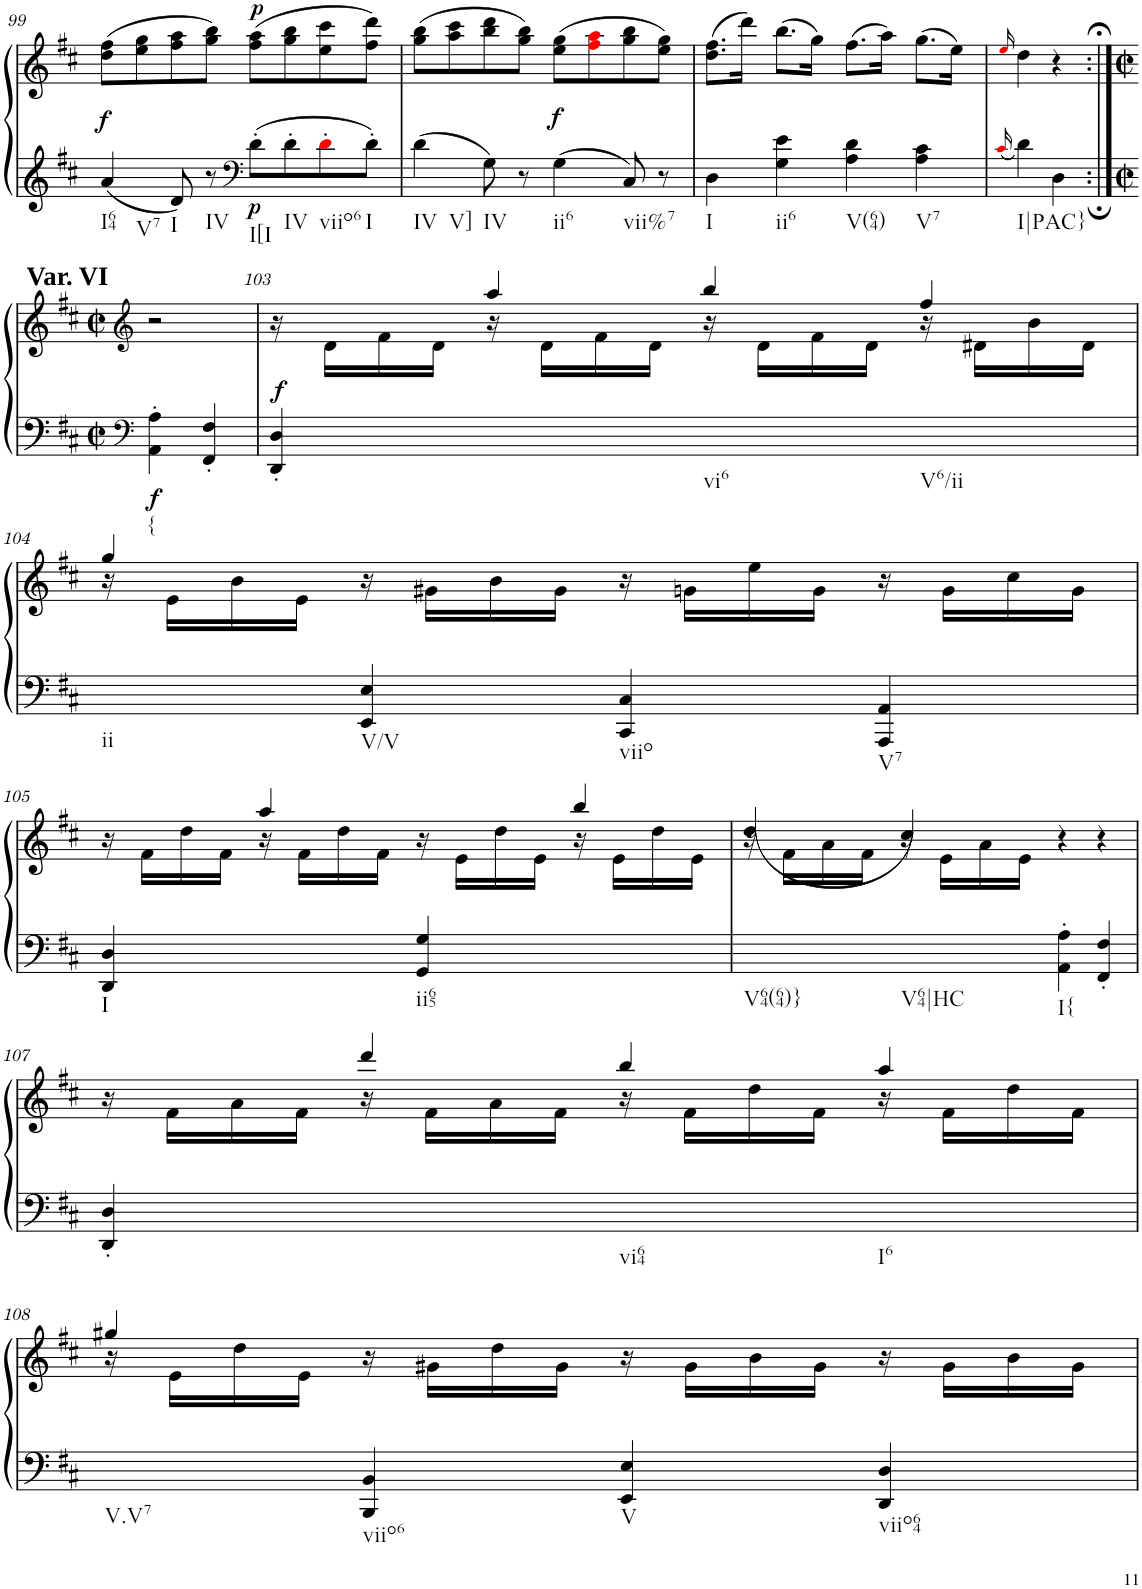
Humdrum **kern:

**kern	**kern	**dynam
*part1	*part1	*part1
*staff2	*staff1	*staff1/2
*I"unbenannt2	*	*
!!LO:PB:g=z
*clefG2	*clefG2	*
*k[f#c#]	*k[f#c#]	*
*M2/2	*M2/2	*
*met(c|)	*met(c|)	*
=99	=99	=99
!LO:TX:b:t=I64	!	!
!LO:TX:b:t=V7	!	!
!	!	!LO:DY:b
4a/	(8dd\ 8ff#\L	f
.	8ee\ 8gg\	.
!LO:TX:b:t=I	!	!
8d/	8ff#\ 8aa\	.
!LO:TX:b:t=IV	!	!
8r	8gg\ 8bb\J)	.
*clefF4	*	*
!LO:TX:b:t=I[I	!	!
!	!	!LO:DY:b=2
!	!	!LO:DY:n=1:a
8d'\L	(8ff#\ 8aa\L	p p
!LO:TX:b:t=IV	!	!
8d'\	8gg\ 8bb\	.
!LO:TX:b:t=viio6	!	!
8d'i\	8ee\ 8ccc#\	.
!LO:TX:b:t=I	!	!
8d'\J	8ff#\ 8ddd\J)	.
=100	=100	=100
!LO:TX:b:t=IV	!	!
!LO:TX:b:t=V]	!	!
4d\	(8gg\ 8bb\L	.
.	8aa\ 8ccc#\	.
!LO:TX:b:t=IV	!	!
8G\	8bb\ 8ddd\	.
8r	8gg\ 8bb\J)	.
!LO:TX:b:t=ii6	!	!
!	!	!LO:DY:b
4G\	(8ee\ 8gg\L	f
.	8ff#i\ 8aai\	.
!LO:TX:b:t=vii%7	!	!
8C#/	8gg\ 8bb\	.
8r	8ee\ 8gg\J)	.
=101	=101	=101
!LO:TX:b:t=I	!	!
4D\	(8.dd\ 8.ff#\L	.
.	16ddd\Jk)	.
!LO:TX:b:t=ii6	!	!
4G\ 4e\	(8.bb\L	.
.	16gg\Jk)	.
!LO:TX:b:t=V(64)	!	!
4A\ 4d\	(8.ff#\L	.
.	16aa\Jk)	.
!LO:TX:b:t=V7	!	!
4A\ 4c#\	(8.gg\L	.
.	16ee\Jk)	.
=102	=102	=102
16qc#i/	16qeei/	.
!LO:TX:b:t=I|PAC}	!	!
4d\	4dd\	.
4D\	4r	.
!!LO:LB:g=z
=102X12:|!	=102X12:|!	=102X12:|!
*clefF4	*clefG2	*
*M2/2	*M2/2	*
*met(c|)	*met(c|)	*
!	!LO:TX:a:B:t=Var. VI	!
!LO:TX:b:t={	!	!
!	!	!LO:DY:b=2
4AA\' 4A\'	2r	f
4FF#/' 4F#/'	.	.
=103	=103	=103
*	*^	*
!	!	!	!LO:DY:a=2
4DD/' 4D/'	16r	4ryy	f
.	16d\LL	.	.
.	16f#\	.	.
.	16d\JJ	.	.
4ryy	16r	4aa/	.
.	16d\LL	.	.
.	16f#\	.	.
.	16d\JJ	.	.
!LO:TX:b:t=vi6	!	!	!
4ryy	16r	4bb/	.
.	16d\LL	.	.
.	16f#\	.	.
.	16d\JJ	.	.
!LO:TX:b:t=V6/ii	!	!	!
4ryy	16r	4ff#/	.
.	16d#X\LL	.	.
.	16b\	.	.
.	16d#\JJ	.	.
!!LO:LB:g=z	!!
=104	=104	=104	=104
!LO:TX:b:t=ii	!	!	!
4ryy	16r	4gg/	.
.	16e\LL	.	.
.	16b\	.	.
.	16e\JJ	.	.
!LO:TX:b:t=V/V	!	!	!
4EE/ 4E/	16r	2.ryy	.
.	16g#X\LL	.	.
.	16b\	.	.
.	16g#\JJ	.	.
!LO:TX:b:t=viio	!	!	!
4CC#/ 4C#/	16r	.	.
.	16gn\LL	.	.
.	16ee\	.	.
.	16g\JJ	.	.
!LO:TX:b:t=V7	!	!	!
4AAA/ 4AA/	16r	.	.
.	16g\LL	.	.
.	16cc#\	.	.
.	16g\JJ	.	.
!!LO:LB:g=z	!!
=105	=105	=105	=105
!LO:TX:b:t=I	!	!	!
4DD/ 4D/	16r	4ryy	.
.	16f#\LL	.	.
.	16dd\	.	.
.	16f#\JJ	.	.
4ryy	16r	4aa/	.
.	16f#\LL	.	.
.	16dd\	.	.
.	16f#\JJ	.	.
!LO:TX:b:t=ii65	!	!	!
4GG/ 4G/	16r	4ryy	.
.	16e\LL	.	.
.	16dd\	.	.
.	16e\JJ	.	.
4ryy	16r	4bb/	.
.	16e\LL	.	.
.	16dd\	.	.
.	16e\JJ	.	.
=106	=106	=106	=106
!LO:TX:b:t=V64(64)}	!	!	!
4ryy	16r	(4dd/	.
.	16f#\LL	.	.
.	16a\	.	.
.	16f#\JJ	.	.
!LO:TX:b:t=V64|HC	!	!	!
4ryy	16r	4cc#/)	.
.	16e\LL	.	.
.	16a\	.	.
.	16e\JJ	.	.
!LO:TX:b:t=I{	!	!	!
4AA\' 4A\'	4r	2ryy	.
4FF#/' 4F#/'	4r	.	.
!!LO:LB:g=z	!!
=107	=107	=107	=107
4DD/' 4D/'	16r	4ryy	.
.	16f#\LL	.	.
.	16a\	.	.
.	16f#\JJ	.	.
4ryy	16r	4ddd/	.
.	16f#\LL	.	.
.	16a\	.	.
.	16f#\JJ	.	.
!LO:TX:b:t=vi64	!	!	!
4ryy	16r	4bb/	.
.	16f#\LL	.	.
.	16dd\	.	.
.	16f#\JJ	.	.
!LO:TX:b:t=I6	!	!	!
4ryy	16r	4aa/	.
.	16f#\LL	.	.
.	16dd\	.	.
.	16f#\JJ	.	.
!!LO:LB:g=z	!!
=108	=108	=108	=108
!LO:TX:b:t=V.V7	!	!	!
4ryy	16r	4gg#X/	.
.	16e\LL	.	.
.	16dd\	.	.
.	16e\JJ	.	.
!LO:TX:b:t=viio6	!	!	!
4BBB/ 4BB/	16r	2.ryy	.
.	16g#X\LL	.	.
.	16dd\	.	.
.	16g#\JJ	.	.
!LO:TX:b:t=V	!	!	!
4EE/ 4E/	16r	.	.
.	16g#\LL	.	.
.	16b\	.	.
.	16g#\JJ	.	.
!LO:TX:b:t=viio64	!	!	!
4DD/ 4D/	16r	.	.
.	16g#\LL	.	.
.	16b\	.	.
.	16g#\JJ	.	.
*	*v	*v	*
=	=	=
*-	*-	*-
